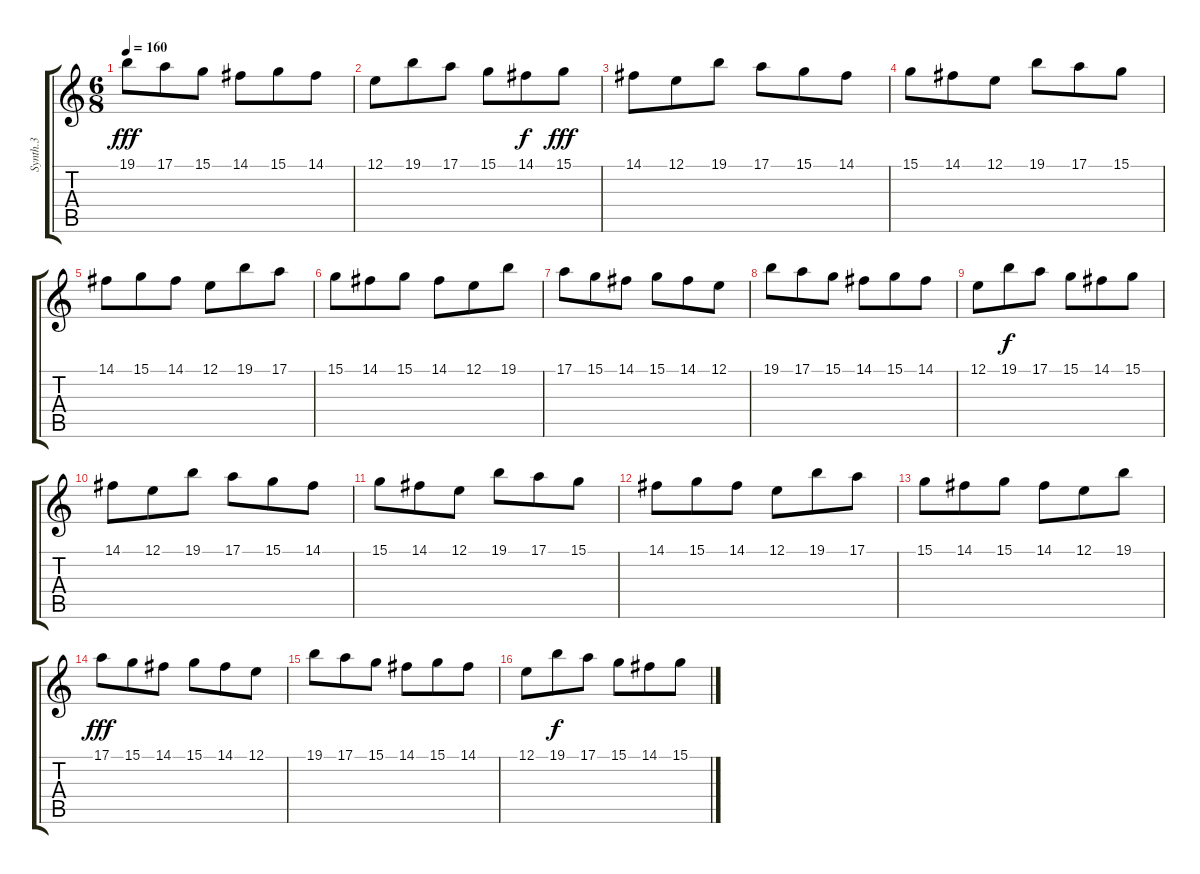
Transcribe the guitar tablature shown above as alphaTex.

\track ("Synth.3" "Synth.3") {instrument vibraphone}
\staff {score tabs}
\tuning (E4 B3 G3 D3 A2 E2) {hide}
\ts (6 8)
\tempo 160
\clef g2
\ks c
19.1.8{dy fff} 17.1.8 15.1.8 14.1.8 15.1.8 14.1.8 |
12.1.8 19.1.8 17.1.8 15.1.8 14.1.8{dy f} 15.1.8{dy fff} |
14.1.8 12.1.8 19.1.8 17.1.8 15.1.8 14.1.8 |
15.1.8 14.1.8 12.1.8 19.1.8 17.1.8 15.1.8 |
14.1.8 15.1.8 14.1.8 12.1.8 19.1.8 17.1.8 |
15.1.8 14.1.8 15.1.8 14.1.8 12.1.8 19.1.8 |
17.1.8 15.1.8 14.1.8 15.1.8 14.1.8 12.1.8 |
19.1.8 17.1.8 15.1.8 14.1.8 15.1.8 14.1.8 |
12.1.8 19.1.8{dy f} 17.1.8 15.1.8 14.1.8 15.1.8 |
14.1.8 12.1.8 19.1.8 17.1.8 15.1.8 14.1.8 |
15.1.8 14.1.8 12.1.8 19.1.8 17.1.8 15.1.8 |
14.1.8 15.1.8 14.1.8 12.1.8 19.1.8 17.1.8 |
15.1.8 14.1.8 15.1.8 14.1.8 12.1.8 19.1.8 |
17.1.8{dy fff} 15.1.8 14.1.8 15.1.8 14.1.8 12.1.8 |
19.1.8 17.1.8 15.1.8 14.1.8 15.1.8 14.1.8 |
12.1.8 19.1.8{dy f} 17.1.8 15.1.8 14.1.8 15.1.8
